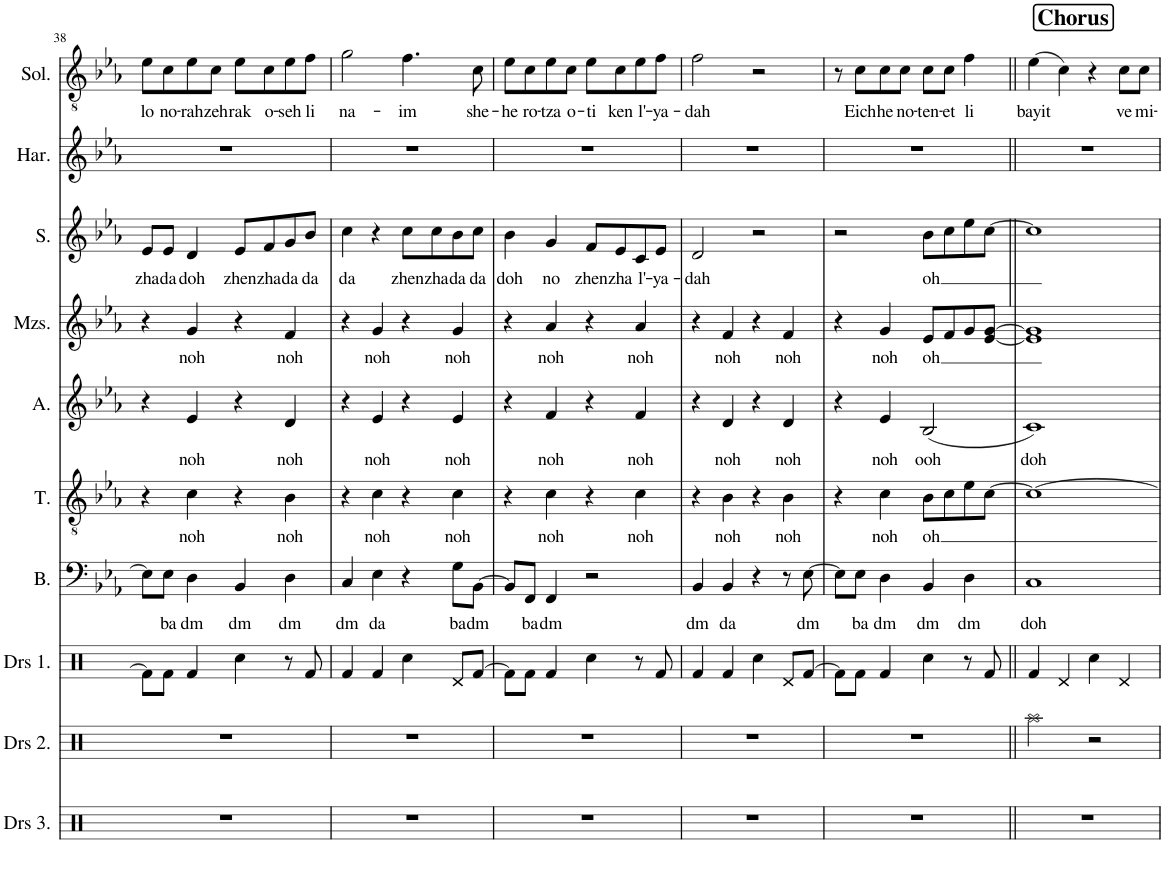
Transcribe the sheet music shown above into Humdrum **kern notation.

**kern	**kern	**kern	**kern	**text	**kern	**text	**kern	**text	**kern	**text	**kern	**text	**kern	**kern	**text
*part10	*part9	*part8	*part7	*part7	*part6	*part6	*part5	*part5	*part4	*part4	*part3	*part3	*part2	*part1	*part1
*staff10	*staff9	*staff8	*staff7	*staff7	*staff6	*staff6	*staff5	*staff5	*staff4	*staff4	*staff3	*staff3	*staff2	*staff1	*staff1
*I"Drumset Layer 3	*I"Drumset Layer 2	*I"Drumset Layer 1	*I"Bass	*	*I"Tenor	*	*I"Alto	*	*I"Mezzo-soprano	*	*I"Soprano	*	*I"Harmony	*I"Solo	*
*I'Drs 3.	*I'Drs 2.	*I'Drs 1.	*I'B.	*	*I'T.	*	*I'A.	*	*I'Mzs.	*	*I'S.	*	*I'Har.	*I'Sol.	*
!!LO:PB:g=z
*clefX	*clefX	*clefX	*clefF4	*	*clefGv2	*	*clefG2	*	*clefG2	*	*clefG2	*	*clefG2	*clefGv2	*
*k[]	*k[]	*k[]	*k[b-e-a-]	*	*k[b-e-a-]	*	*k[b-e-a-]	*	*k[b-e-a-]	*	*k[b-e-a-]	*	*k[b-e-a-]	*k[b-e-a-]	*
*M2/2	*M2/2	*M2/2	*M2/2	*	*M2/2	*	*M2/2	*	*M2/2	*	*M2/2	*	*M2/2	*M2/2	*
*met(c|)	*met(c|)	*met(c|)	*met(c|)	*	*met(c|)	*	*met(c|)	*	*met(c|)	*	*met(c|)	*	*met(c|)	*met(c|)	*
=38	=38	=38	=38	=38	=38	=38	=38	=38	=38	=38	=38	=38	=38	=38	=38
!	!	!	!	!	!	!	!	!	!	!	!	!LO:LY:b	!	!	!LO:LY:b
1r	1r	8Rf\L]	8E-\L]	.	4r	.	4r	.	4r	.	8e-/L	zha	1r	8e-\L	lo
!	!	!	!	!LO:LY:b	!	!	!	!	!	!	!	!LO:LY:b	!	!	!LO:LY:b
.	.	8Rf\J	8E-\J	ba	.	.	.	.	.	.	8e-/J	da	.	8c\	no-
!	!	!	!	!LO:LY:b	!	!LO:LY:b	!	!LO:LY:b	!	!LO:LY:b	!	!LO:LY:b	!	!	!LO:LY:b
.	.	4Rf/	4D\	dm	4c\	noh	4e-/	noh	4g/	noh	4d/	doh	.	8e-\	-rah
!	!	!	!	!	!	!	!	!	!	!	!	!	!	!	!LO:LY:b
.	.	.	.	.	.	.	.	.	.	.	.	.	.	8c\J	zeh
!	!	!	!	!LO:LY:b	!	!	!	!	!	!	!	!LO:LY:b	!	!	!LO:LY:b
.	.	4Rcc\	4BB-/	dm	4r	.	4r	.	4r	.	8e-/L	zhen	.	8e-\L	rak
!	!	!	!	!	!	!	!	!	!	!	!	!LO:LY:b	!	!	!LO:LY:b
.	.	.	.	.	.	.	.	.	.	.	8f/	zha	.	8c\	o-
!	!	!	!	!LO:LY:b	!	!LO:LY:b	!	!LO:LY:b	!	!LO:LY:b	!	!LO:LY:b	!	!	!LO:LY:b
.	.	8r	4D\	dm	4B-\	noh	4d/	noh	4f/	noh	8g/	da	.	8e-\	-seh
!	!	!	!	!	!	!	!	!	!	!	!	!LO:LY:b	!	!	!LO:LY:b
.	.	8Rf/	.	.	.	.	.	.	.	.	8b-/J	da	.	8f\J	li
=39	=39	=39	=39	=39	=39	=39	=39	=39	=39	=39	=39	=39	=39	=39	=39
!	!	!	!	!LO:LY:b	!	!	!	!	!	!	!	!LO:LY:b	!	!	!LO:LY:b
1r	1r	4Rf/	4C/	dm	4r	.	4r	.	4r	.	4cc\	da	1r	2g\	na-
!	!	!	!	!LO:LY:b	!	!LO:LY:b	!	!LO:LY:b	!	!LO:LY:b	!	!	!	!	!
.	.	4Rf/	4E-\	da	4c\	noh	4e-/	noh	4g/	noh	4r	.	.	.	.
!	!	!	!	!	!	!	!	!	!	!	!	!LO:LY:b	!	!	!LO:LY:b
.	.	4Rcc\	4r	.	4r	.	4r	.	4r	.	8cc\L	zhen	.	4.f\	-im
!	!	!	!	!	!	!	!	!	!	!	!	!LO:LY:b	!	!	!
.	.	.	.	.	.	.	.	.	.	.	8cc\	zha	.	.	.
!	!	!	!	!LO:LY:b	!	!LO:LY:b	!	!LO:LY:b	!	!LO:LY:b	!	!LO:LY:b	!	!	!
.	.	8Rd/L	8G\L	ba	4c\	noh	4e-/	noh	4g/	noh	8b-\	da	.	.	.
!	!	!	!	!LO:LY:b	!	!	!	!	!	!	!	!LO:LY:b	!	!	!LO:LY:b
.	.	[8Rf/J	[8BB-\J	dm	.	.	.	.	.	.	8cc\J	da	.	8c\	she-
=40	=40	=40	=40	=40	=40	=40	=40	=40	=40	=40	=40	=40	=40	=40	=40
!	!	!	!	!	!	!	!	!	!	!	!	!LO:LY:b	!	!	!LO:LY:b
1r	1r	8Rf\L]	8BB-/L]	.	4r	.	4r	.	4r	.	4b-\	doh	1r	8e-\L	-he
!	!	!	!	!LO:LY:b	!	!	!	!	!	!	!	!	!	!	!LO:LY:b
.	.	8Rf\J	8FF/J	ba	.	.	.	.	.	.	.	.	.	8c\	ro-
!	!	!	!	!LO:LY:b	!	!LO:LY:b	!	!LO:LY:b	!	!LO:LY:b	!	!LO:LY:b	!	!	!LO:LY:b
.	.	4Rf/	4FF/	dm	4c\	noh	4f/	noh	4a-/	noh	4g/	no	.	8e-\	-tza
!	!	!	!	!	!	!	!	!	!	!	!	!	!	!	!LO:LY:b
.	.	.	.	.	.	.	.	.	.	.	.	.	.	8c\J	o-
!	!	!	!	!	!	!	!	!	!	!	!	!LO:LY:b	!	!	!LO:LY:b
.	.	4Rcc\	2r	.	4r	.	4r	.	4r	.	8f/L	zhen	.	8e-\L	-ti
!	!	!	!	!	!	!	!	!	!	!	!	!LO:LY:b	!	!	!LO:LY:b
.	.	.	.	.	.	.	.	.	.	.	8e-/	zha	.	8c\	ken
!	!	!	!	!	!	!LO:LY:b	!	!LO:LY:b	!	!LO:LY:b	!	!LO:LY:b	!	!	!LO:LY:b
.	.	8r	.	.	4c\	noh	4f/	noh	4a-/	noh	8c/	l'-	.	8e-\	l'-
!	!	!	!	!	!	!	!	!	!	!	!	!LO:LY:b	!	!	!LO:LY:b
.	.	8Rf/	.	.	.	.	.	.	.	.	8e-/J	-ya-	.	8f\J	-ya-
=41	=41	=41	=41	=41	=41	=41	=41	=41	=41	=41	=41	=41	=41	=41	=41
!	!	!	!	!LO:LY:b	!	!	!	!	!	!	!	!LO:LY:b	!	!	!LO:LY:b
1r	1r	4Rf/	4BB-/	dm	4r	.	4r	.	4r	.	2d/	-dah	1r	2f\	-dah
!	!	!	!	!LO:LY:b	!	!LO:LY:b	!	!LO:LY:b	!	!LO:LY:b	!	!	!	!	!
.	.	4Rf/	4BB-/	da	4B-\	noh	4d/	noh	4f/	noh	.	.	.	.	.
.	.	4Rcc\	4r	.	4r	.	4r	.	4r	.	2r	.	.	2r	.
!	!	!	!	!	!	!LO:LY:b	!	!LO:LY:b	!	!LO:LY:b	!	!	!	!	!
.	.	8Rd/L	8r	.	4B-\	noh	4d/	noh	4f/	noh	.	.	.	.	.
!	!	!	!	!LO:LY:b	!	!	!	!	!	!	!	!	!	!	!
.	.	[8Rf/J	[8E-\	dm	.	.	.	.	.	.	.	.	.	.	.
=42	=42	=42	=42	=42	=42	=42	=42	=42	=42	=42	=42	=42	=42	=42	=42
1r	1r	8Rf\L]	8E-\L]	.	4r	.	4r	.	4r	.	2r	.	1r	8r	.
!	!	!	!	!LO:LY:b	!	!	!	!	!	!	!	!	!	!	!LO:LY:b
.	.	8Rf\J	8E-\J	ba	.	.	.	.	.	.	.	.	.	8c\L	Eich
!	!	!	!	!LO:LY:b	!	!LO:LY:b	!	!LO:LY:b	!	!LO:LY:b	!	!	!	!	!LO:LY:b
.	.	4Rf/	4D\	dm	4c\	noh	4e-/	noh	4g/	noh	.	.	.	8c\	he
!	!	!	!	!	!	!	!	!	!	!	!	!	!	!	!LO:LY:b
.	.	.	.	.	.	.	.	.	.	.	.	.	.	8c\J	no-
!	!	!	!	!LO:LY:b	!	!LO:LY:b	!	!LO:LY:b	!	!LO:LY:b	!	!LO:LY:b	!	!	!LO:LY:b
.	.	4Rcc\	4BB-/	dm	8B-\L	oh	(2B-/	ooh	8e-/L	oh	8b-\L	oh	.	8c\L	-ten-
!	!	!	!	!	!	!	!	!	!	!	!	!	!	!	!LO:LY:b
.	.	.	.	.	8c\	.	.	.	8f/	.	8cc\	.	.	8c\J	-et
!	!	!	!	!LO:LY:b	!	!	!	!	!	!	!	!	!	!	!LO:LY:b
.	.	8r	4D\	dm	8e-\	.	.	.	8g/	.	8ee-\	.	.	4f\	li
.	.	8Rf/	.	.	[8c\J	.	.	.	[8e-/ [8g/J	.	[8cc\J	.	.	.	.
!!LO:REH:place=s1:a:B:cj:fs=14:t=Chorus
=43||	=43||	=43||	=43||	=43||	=43||	=43||	=43||	=43||	=43||	=43||	=43||	=43||	=43||	=43||	=43||
!	!	!	!	!LO:LY:b	!	!	!	!LO:LY:b	!	!	!	!	!	!	!LO:LY:b
1r	2Raa\	4Rf/	1C	doh	1c_	.	1c)	doh	1e-] 1g]	.	1cc]	.	1r	(4e-\	bayit
.	.	4Rd/	.	.	.	.	.	.	.	.	.	.	.	4c\)	.
.	2r	4Rcc\	.	.	.	.	.	.	.	.	.	.	.	4r	.
!	!	!	!	!	!	!	!	!	!	!	!	!	!	!	!LO:LY:b
.	.	4Rd/	.	.	.	.	.	.	.	.	.	.	.	8c\L	ve
!	!	!	!	!	!	!	!	!	!	!	!	!	!	!	!LO:LY:b
.	.	.	.	.	.	.	.	.	.	.	.	.	.	8c\J	mi-
=	=	=	=	=	=	=	=	=	=	=	=	=	=	=	=
*-	*-	*-	*-	*-	*-	*-	*-	*-	*-	*-	*-	*-	*-	*-	*-
